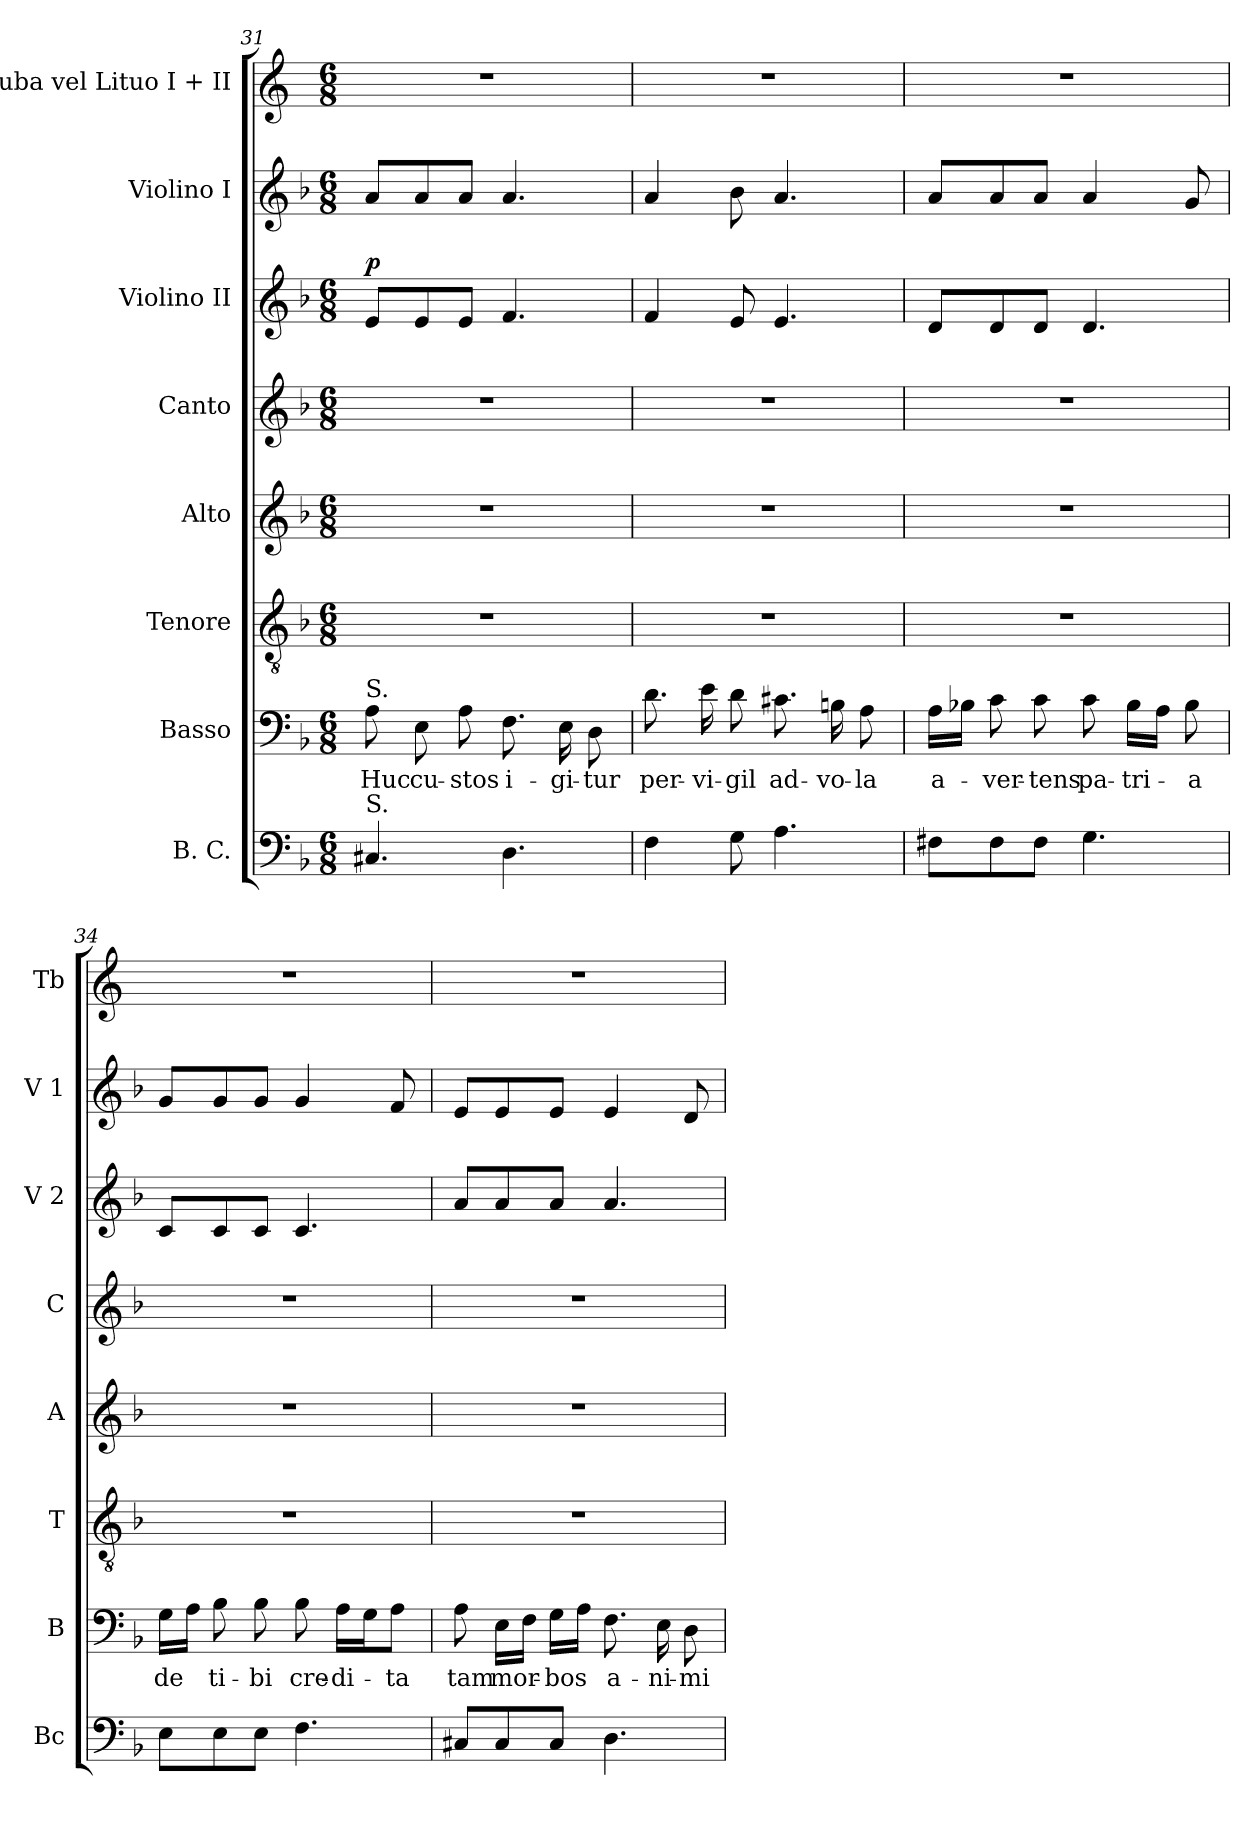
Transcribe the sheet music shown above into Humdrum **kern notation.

**kern	**kern	**text	**kern	**kern	**kern	**kern	**dynam	**kern	**kern
*part8	*part7	*part7	*part6	*part5	*part4	*part3	*part3	*part2	*part1
*staff8	*staff7	*staff7	*staff6	*staff5	*staff4	*staff3	*staff3	*staff2	*staff1
*I"B. C.	*I"Basso	*	*I"Tenore	*I"Alto	*I"Canto	*I"Violino II	*	*I"Violino I	*I"Tuba vel Lituo I + II
*I'Bc	*I'B	*	*I'T	*I'A	*I'C	*I'V 2	*	*I'V 1	*I'Tb
*clefF4	*clefF4	*	*clefGv2	*clefG2	*clefG2	*clefG2	*	*clefG2	*clefG2
*	*	*	*	*	*	*	*	*	*ITrd4c7
*k[b-]	*k[b-]	*	*k[b-]	*k[b-]	*k[b-]	*k[b-]	*	*k[b-]	*k[b-]
*M6/8	*M6/8	*	*M6/8	*M6/8	*M6/8	*M6/8	*	*M6/8	*M6/8
=31	=31	=31	=31	=31	=31	=31	=31	=31	=31
!	!LO:TX:a:t=S.	!	!	!	!	!	!	!	!
!LO:TX:a:t=S.	!	!	!	!	!	!	!	!	!
!	!	!LO:LY:b	!	!	!	!	!LO:DY:a	!	!
4.C#X/	8A\	Huc	2.r	2.r	2.r	8e/L	p	8a/L	2.r
!	!	!LO:LY:b	!	!	!	!	!	!	!
.	8E\	cu-	.	.	.	8e/	.	8a/	.
!	!	!LO:LY:b	!	!	!	!	!	!	!
.	8A\	-stos	.	.	.	8e/J	.	8a/J	.
!	!	!LO:LY:b	!	!	!	!	!	!	!
4.D\	8.F\	i-	.	.	.	4.f/	.	4.a/	.
!	!	!LO:LY:b	!	!	!	!	!	!	!
.	16E\	-gi-	.	.	.	.	.	.	.
!	!	!LO:LY:b	!	!	!	!	!	!	!
.	8D\	-tur	.	.	.	.	.	.	.
=32	=32	=32	=32	=32	=32	=32	=32	=32	=32
!	!	!LO:LY:b	!	!	!	!	!	!	!
4F\	8.d\	per-	2.r	2.r	2.r	4f/	.	4a/	2.r
!	!	!LO:LY:b	!	!	!	!	!	!	!
.	16e\	-vi-	.	.	.	.	.	.	.
!	!	!LO:LY:b	!	!	!	!	!	!	!
8G\	8d\	-gil	.	.	.	8e/	.	8b-\	.
!	!	!LO:LY:b	!	!	!	!	!	!	!
4.A\	8.c#X\	ad-	.	.	.	4.e/	.	4.a/	.
!	!	!LO:LY:b	!	!	!	!	!	!	!
.	16Bn\	-vo-	.	.	.	.	.	.	.
!	!	!LO:LY:b	!	!	!	!	!	!	!
.	8A\	-la	.	.	.	.	.	.	.
!!LO:LB:g=z
=33	=33	=33	=33	=33	=33	=33	=33	=33	=33
!	!	!LO:LY:b	!	!	!	!	!	!	!
8F#X\L	16A\LL	a-	2.r	2.r	2.r	8d/L	.	8a/L	2.r
.	16B-X\JJ	.	.	.	.	.	.	.	.
!	!	!LO:LY:b	!	!	!	!	!	!	!
8F#\	8c\	-ver-	.	.	.	8d/	.	8a/	.
!	!	!LO:LY:b	!	!	!	!	!	!	!
8F#\J	8c\	-tens	.	.	.	8d/J	.	8a/J	.
!	!	!LO:LY:b	!	!	!	!	!	!	!
4.G\	8c\	pa-	.	.	.	4.d/	.	4a/	.
!	!	!LO:LY:b	!	!	!	!	!	!	!
.	16B-\LL	-tri-	.	.	.	.	.	.	.
.	16A\JJ	.	.	.	.	.	.	.	.
!	!	!LO:LY:b	!	!	!	!	!	!	!
.	8B-\	-a	.	.	.	.	.	8g/	.
=34	=34	=34	=34	=34	=34	=34	=34	=34	=34
!	!	!LO:LY:b	!	!	!	!	!	!	!
8E\L	16G\LL	de	2.r	2.r	2.r	8c/L	.	8g/L	2.r
.	16A\JJ	.	.	.	.	.	.	.	.
!	!	!LO:LY:b	!	!	!	!	!	!	!
8E\	8B-\	ti-	.	.	.	8c/	.	8g/	.
!	!	!LO:LY:b	!	!	!	!	!	!	!
8E\J	8B-\	-bi	.	.	.	8c/J	.	8g/J	.
!	!	!LO:LY:b	!	!	!	!	!	!	!
4.F\	8B-\	cre-	.	.	.	4.c/	.	4g/	.
!	!	!LO:LY:b	!	!	!	!	!	!	!
.	16A\LL	-di-	.	.	.	.	.	.	.
.	16G\J	.	.	.	.	.	.	.	.
!	!	!LO:LY:b	!	!	!	!	!	!	!
.	8A\J	-ta	.	.	.	.	.	8f/	.
=35	=35	=35	=35	=35	=35	=35	=35	=35	=35
!	!	!LO:LY:b	!	!	!	!	!	!	!
8C#X/L	8A\	tam	2.r	2.r	2.r	8a/L	.	8e/L	2.r
!	!	!LO:LY:b	!	!	!	!	!	!	!
8C#/	16E\LL	mor-	.	.	.	8a/	.	8e/	.
.	16F\JJ	.	.	.	.	.	.	.	.
!	!	!LO:LY:b	!	!	!	!	!	!	!
8C#/J	16G\LL	-bos	.	.	.	8a/J	.	8e/J	.
.	16A\JJ	.	.	.	.	.	.	.	.
!	!	!LO:LY:b	!	!	!	!	!	!	!
4.D\	8.F\	a-	.	.	.	4.a/	.	4e/	.
!	!	!LO:LY:b	!	!	!	!	!	!	!
.	16E\	-ni-	.	.	.	.	.	.	.
!	!	!LO:LY:b	!	!	!	!	!	!	!
.	8D\	-mi	.	.	.	.	.	8d/	.
=	=	=	=	=	=	=	=	=	=
*-	*-	*-	*-	*-	*-	*-	*-	*-	*-
